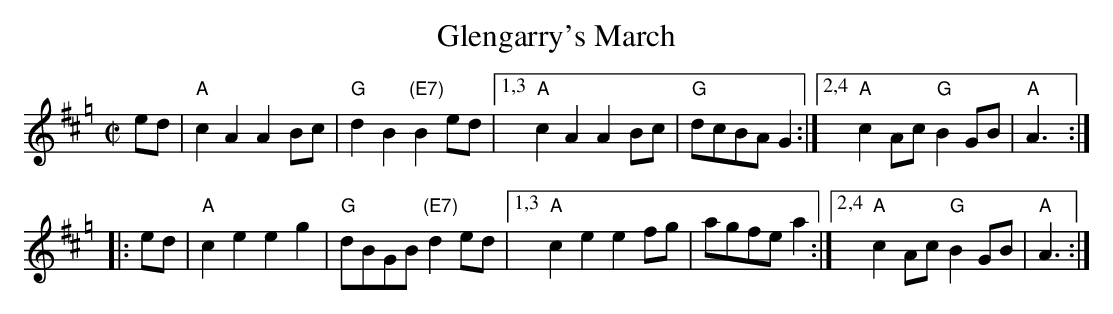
X:1
T: Glengarry's March
M: C|
L: 1/8
K: AMix=g
   ed \
|  "A"c2A2 A2Bc | "G"d2B2 "(E7)"B2ed \
|1,3 "A"c2A2 A2Bc | "G"dcBA G2 :|2,4 "A"c2Ac "G"B2GB | "A"A3 :|
|: ed \
|  "A"c2e2 e2g2 | "G"dBGB "(E7)"d2ed \
|1,3 "A"c2e2 e2fg | agfe a2 :|2,4 "A"c2Ac "G"B2GB | "A"A3 :|
